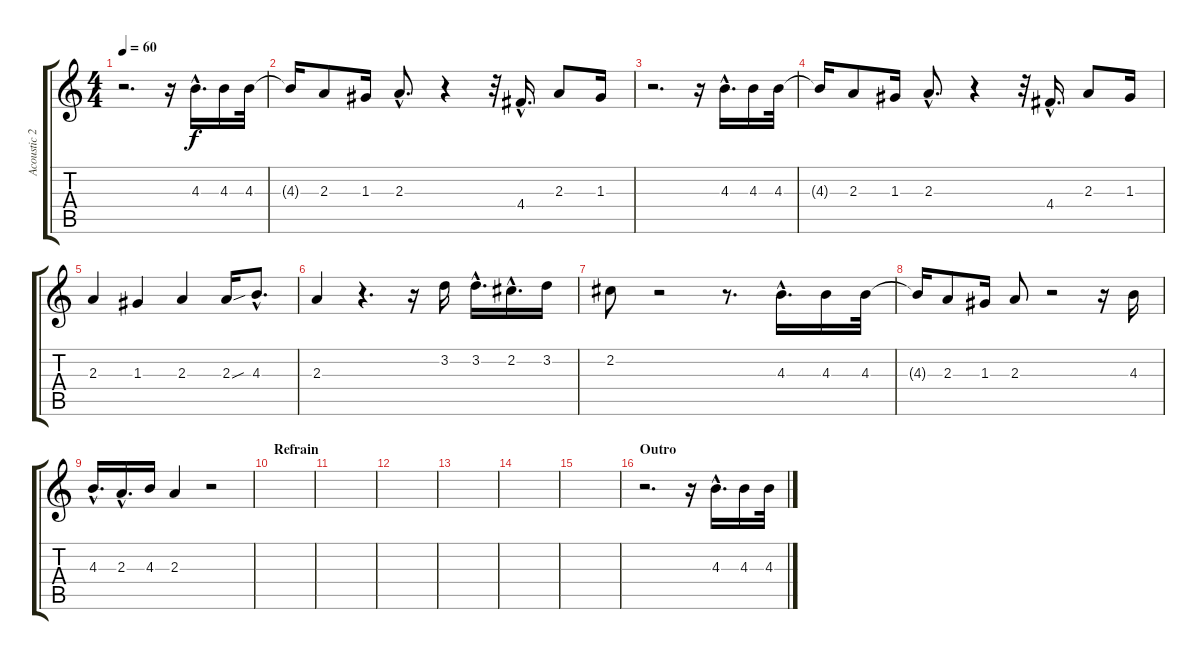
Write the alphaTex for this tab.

\track ("Acoustic 2" "Acoustic 2") {instrument acousticguitarnylon}
\staff {score tabs}
\tuning (E4 B3 G3 D3 A2 E2) {hide}
\ts (4 4)
\tempo 60
\clef g2
\ks c
r.2{d dy f} r.16 4.3{hac}.16{d} 4.3.16 4.3.32 |
4.3{t}.16 2.3.8 1.3.16 2.3{hac}.8{d} r.4 r.32 4.4{hac}.16{d} 2.3.8 1.3.16 |
r.2{d} r.16 4.3{hac}.16{d} 4.3.16 4.3.32 |
4.3{t}.16 2.3.8 1.3.16 2.3{hac}.8{d} r.4 r.32 4.4{hac}.16{d} 2.3.8 1.3.16 |
2.3.4 1.3.4 2.3.4 2.3{sou}.16 4.3{hac}.8{d} |
2.3.4 r.4{d} r.16 3.2.16 3.2{hac}.16{d} 2.2{hac}.16{d} 3.2.16 |
2.2.8 r.2 r.8{d} 4.3{hac}.16{d} 4.3.16 4.3.32 |
4.3{t}.16 2.3.8 1.3.16 2.3.8 r.2 r.16 4.3.16 |
4.3{hac}.16{d} 2.3{hac}.16{d} 4.3.16 2.3.4 r.2 |
\section ("" "Refrain")
|
|
|
|
|
|
\section ("" "Outro")
r.2{d} r.16 4.3{hac}.16{d} 4.3.16 4.3.32
